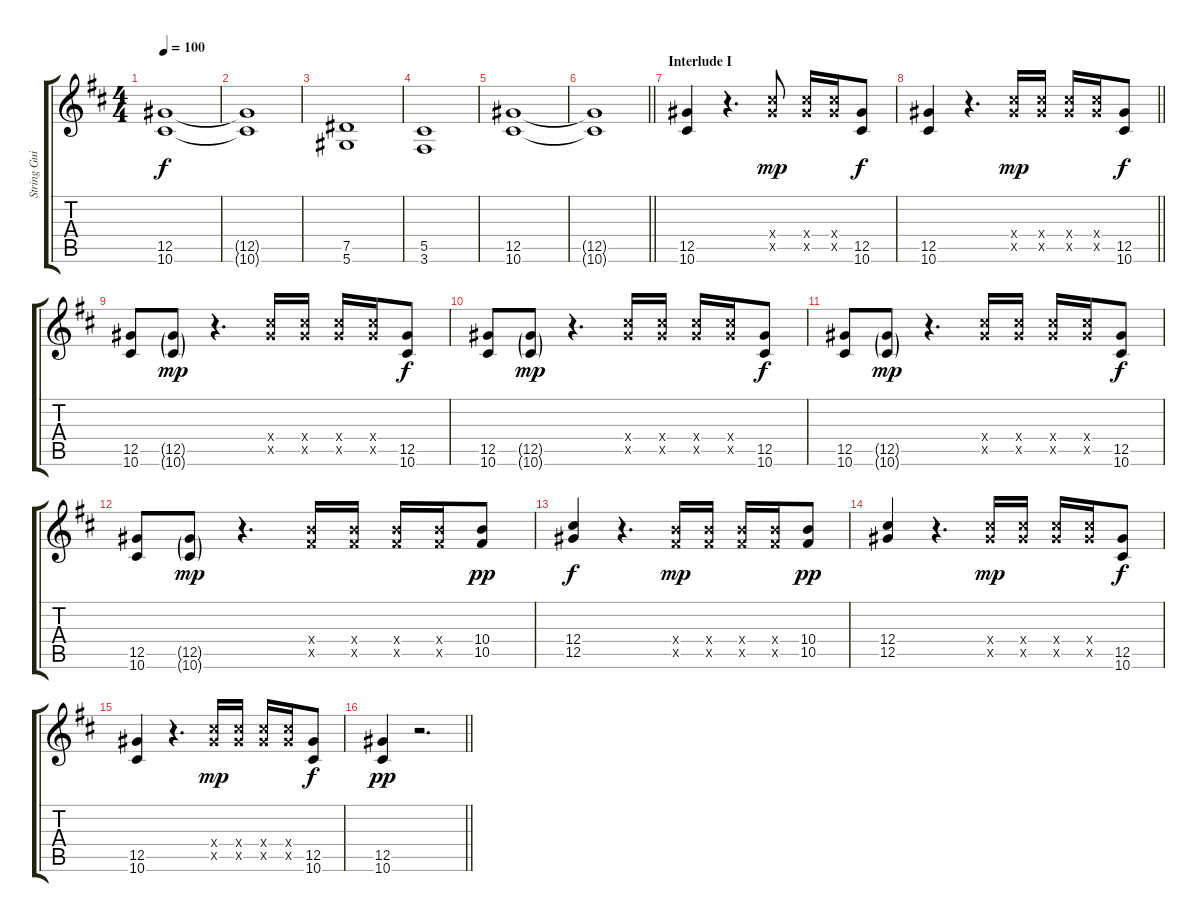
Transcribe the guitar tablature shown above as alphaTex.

\track ("String Guitar" "String Gui") {instrument distortionguitar}
\staff {score tabs}
\tuning (Eb4 Bb3 Gb3 Db3 Ab2 Eb2) {hide}
\ts (4 4)
\tempo 100
\clef g2
\ks d
(12.5 10.6).1{dy f} |
(12.5{t} 10.6{t}).1 |
(7.5 5.6).1 |
(5.5 3.6).1 |
(12.5 10.6).1 |
\barLineRight lightlight
(12.5{t} 10.6{t}).1 |
\section ("" "Interlude I")
(12.5 10.6).4 r.4{d} (12.4{x} 12.5{x}).8{dy mp} (12.4{x} 12.5{x}).16 (12.4{x} 12.5{x}).16 (12.5 10.6).8{dy f} |
\barLineRight lightlight
(12.5 10.6).4 r.4{d} (12.4{x} 12.5{x}).16{dy mp} (12.4{x} 12.5{x}).16 (12.4{x} 12.5{x}).16 (12.4{x} 12.5{x}).16 (12.5 10.6).8{dy f} |
(12.5 10.6).8 (12.5{g} 10.6{g}).8{dy mp} r.4{d} (12.4{x} 12.5{x}).16 (12.4{x} 12.5{x}).16 (12.4{x} 12.5{x}).16 (12.4{x} 12.5{x}).16 (12.5 10.6).8{dy f} |
(12.5 10.6).8 (12.5{g} 10.6{g}).8{dy mp} r.4{d} (12.4{x} 12.5{x}).16 (12.4{x} 12.5{x}).16 (12.4{x} 12.5{x}).16 (12.4{x} 12.5{x}).16 (12.5 10.6).8{dy f} |
(12.5 10.6).8 (12.5{g} 10.6{g}).8{dy mp} r.4{d} (12.4{x} 12.5{x}).16 (12.4{x} 12.5{x}).16 (12.4{x} 12.5{x}).16 (12.4{x} 12.5{x}).16 (12.5 10.6).8{dy f} |
(12.5 10.6).8 (12.5{g} 10.6{g}).8{dy mp} r.4{d} (10.4{x} 10.5{x}).16 (10.4{x} 10.5{x}).16 (10.4{x} 10.5{x}).16 (10.4{x} 10.5{x}).16 (10.4 10.5).8{dy pp} |
(12.4 12.5).4{dy f} r.4{d} (10.4{x} 10.5{x}).16{dy mp} (10.4{x} 10.5{x}).16 (10.4{x} 10.5{x}).16 (10.4{x} 10.5{x}).16 (10.4 10.5).8{dy pp} |
(12.4 12.5).4 r.4{d} (12.4{x} 12.5{x}).16{dy mp} (12.4{x} 12.5{x}).16 (12.4{x} 12.5{x}).16 (12.4{x} 12.5{x}).16 (12.5 10.6).8{dy f} |
(12.5 10.6).4 r.4{d} (12.4{x} 12.5{x}).16{dy mp} (12.4{x} 12.5{x}).16 (12.4{x} 12.5{x}).16 (12.4{x} 12.5{x}).16 (12.5 10.6).8{dy f} |
\barLineRight lightlight
(12.5 10.6).4{dy pp} r.2{d}
